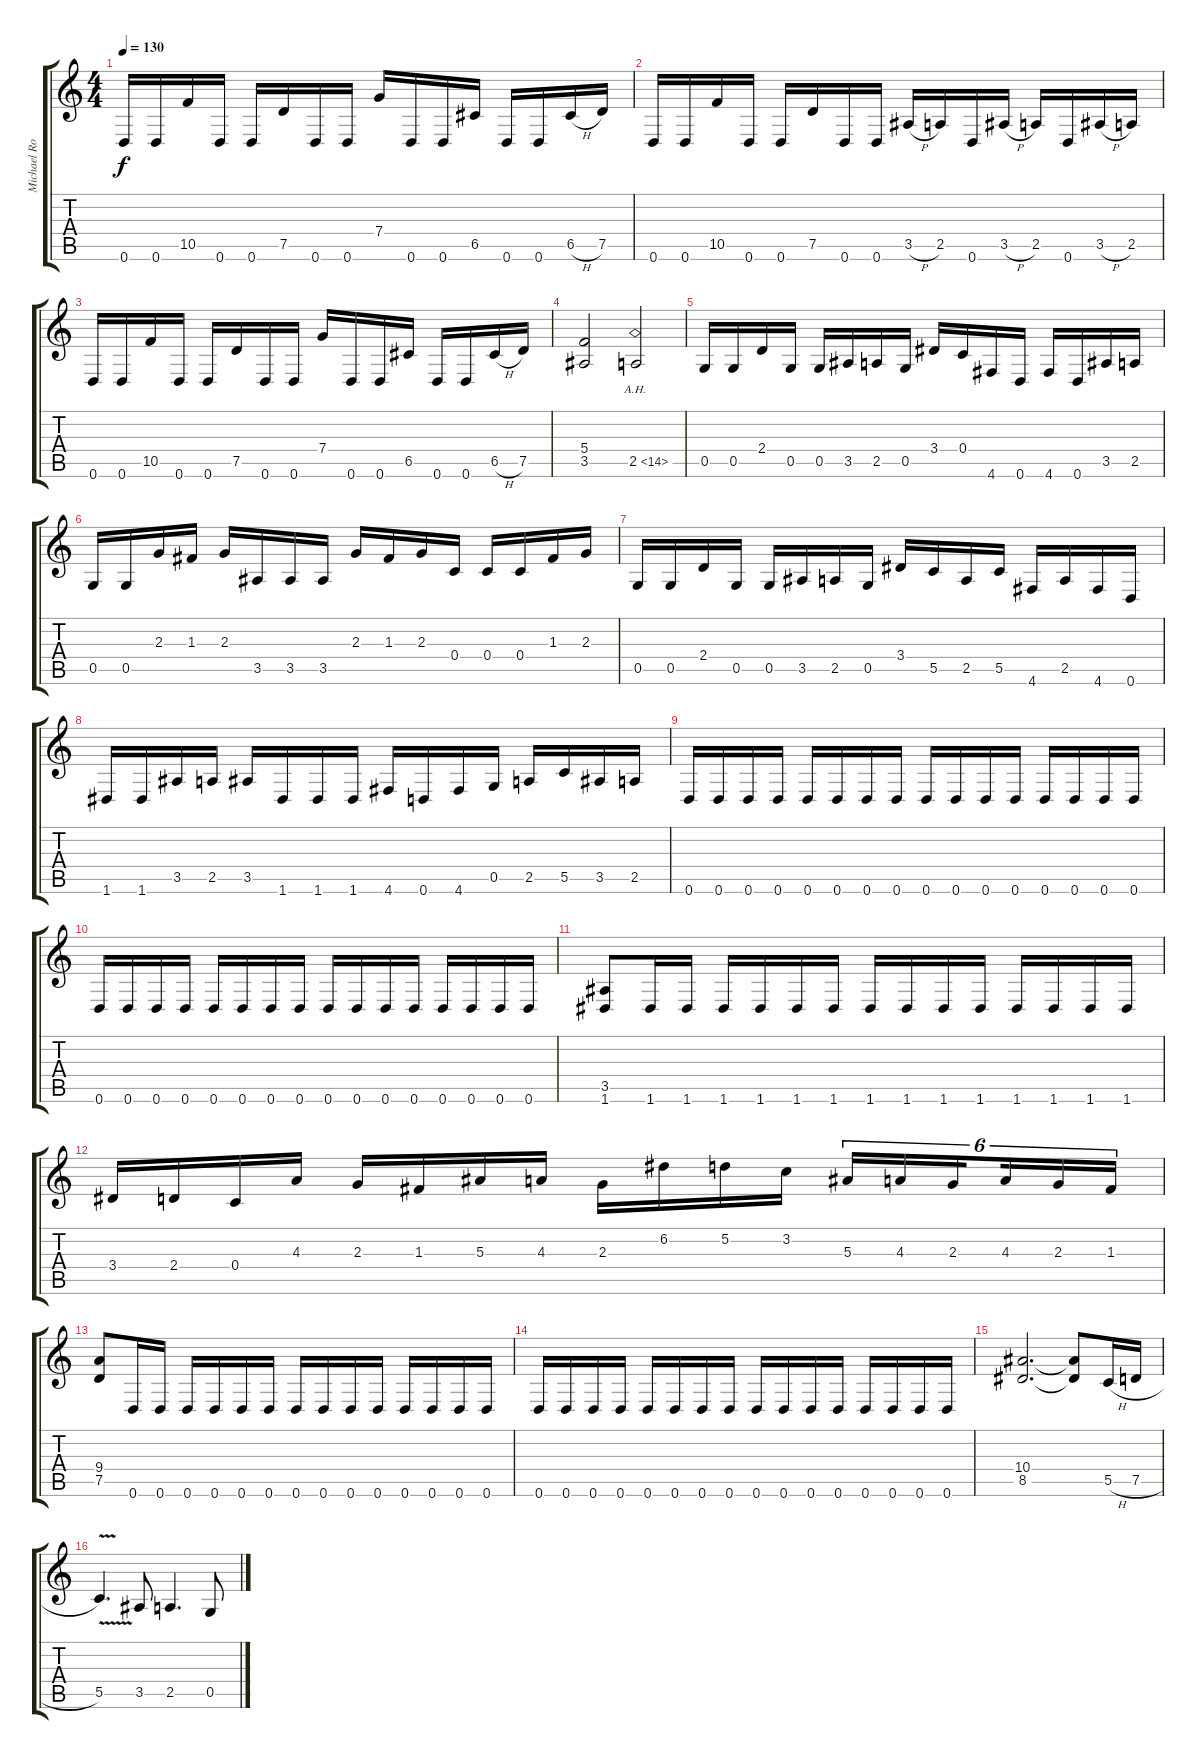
\track ("Michael Romeo" "Michael Ro") {instrument overdrivenguitar}
\staff {score tabs}
\tuning (D4 A3 F3 C3 G2 D2) {hide}
\ts (4 4)
\tempo 130
\clef g2
\ks c
0.6.16{dy f} 0.6.16 10.5.16 0.6.16 0.6.16 7.5.16 0.6.16 0.6.16 7.4.16 0.6.16 0.6.16 6.5.16 0.6.16 0.6.16 6.5{h}.16 7.5.16 |
0.6.16 0.6.16 10.5.16 0.6.16 0.6.16 7.5.16 0.6.16 0.6.16 3.5{h}.16 2.5.16 0.6.16 3.5{h}.16 2.5.16 0.6.16 3.5{h}.16 2.5.16 |
0.6.16 0.6.16 10.5.16 0.6.16 0.6.16 7.5.16 0.6.16 0.6.16 7.4.16 0.6.16 0.6.16 6.5.16 0.6.16 0.6.16 6.5{h}.16 7.5.16 |
(5.4 3.5).2 2.5{ah 12}.2 |
0.5.16 0.5.16 2.4.16 0.5.16 0.5.16 3.5.16 2.5.16 0.5.16 3.4.16 0.4.16 4.6.16 0.6.16 4.6.16 0.6.16 3.5.16 2.5.16 |
0.5.16 0.5.16 2.3.16 1.3.16 2.3.16 3.5.16 3.5.16 3.5.16 2.3.16 1.3.16 2.3.16 0.4.16 0.4.16 0.4.16 1.3.16 2.3.16 |
0.5.16 0.5.16 2.4.16 0.5.16 0.5.16 3.5.16 2.5.16 0.5.16 3.4.16 5.5.16 2.5.16 5.5.16 4.6.16 2.5.16 4.6.16 0.6.16 |
1.6.16 1.6.16 3.5.16 2.5.16 3.5.16 1.6.16 1.6.16 1.6.16 4.6.16 0.6.16 4.6.16 0.5.16 2.5.16 5.5.16 3.5.16 2.5.16 |
0.6.16 0.6.16 0.6.16 0.6.16 0.6.16 0.6.16 0.6.16 0.6.16 0.6.16 0.6.16 0.6.16 0.6.16 0.6.16 0.6.16 0.6.16 0.6.16 |
0.6.16 0.6.16 0.6.16 0.6.16 0.6.16 0.6.16 0.6.16 0.6.16 0.6.16 0.6.16 0.6.16 0.6.16 0.6.16 0.6.16 0.6.16 0.6.16 |
(3.5 1.6).8 1.6.16 1.6.16 1.6.16 1.6.16 1.6.16 1.6.16 1.6.16 1.6.16 1.6.16 1.6.16 1.6.16 1.6.16 1.6.16 1.6.16 |
3.4.16 2.4.16 0.4.16 4.3.16 2.3.16 1.3.16 5.3.16 4.3.16 2.3.16 6.2.16 5.2.16 3.2.16 5.3.16{tu (6 4)} 4.3.16{tu (6 4)} 2.3.16{tu (6 4) beam splitsecondary} 4.3.16{tu (6 4)} 2.3.16{tu (6 4)} 1.3.16{tu (6 4)} |
(9.4 7.5).8 0.6.16 0.6.16 0.6.16 0.6.16 0.6.16 0.6.16 0.6.16 0.6.16 0.6.16 0.6.16 0.6.16 0.6.16 0.6.16 0.6.16 |
0.6.16 0.6.16 0.6.16 0.6.16 0.6.16 0.6.16 0.6.16 0.6.16 0.6.16 0.6.16 0.6.16 0.6.16 0.6.16 0.6.16 0.6.16 0.6.16 |
(10.4 8.5).2{d} (10.4{t} 8.5{t}).8 5.5{h}.16 7.5{h}.16 |
5.5{v}.4{d} 3.5.8 2.5.4{d} 0.5.8
